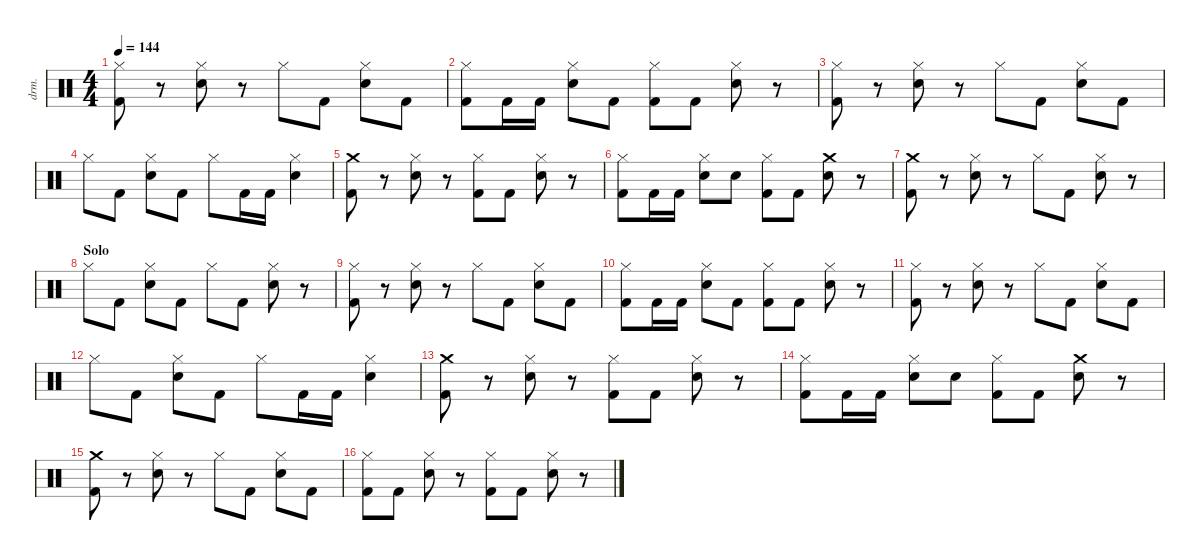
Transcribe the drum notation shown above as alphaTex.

\defaultSystemsLayout 4
\hideDynamics
\bracketExtendMode nobrackets
\track ("Percussion" "drm.") {instrument percussion}
\staff {score}
\articulation defaults
\ts (4 4)
\tempo 144
\clef neutral
\ks c
("Hi-Hat (closed)" "Kick (hit) 2").8{dy ff} r.8 ("Hi-Hat (closed)" "Snare (hit) 2").8 r.8 "Hi-Hat (closed)".8 "Kick (hit) 2".8{dy f} ("Hi-Hat (closed)" "Snare (hit) 2").8{dy ff} "Kick (hit) 2".8{dy f} |
("Hi-Hat (closed)" "Kick (hit) 2").8{dy ff} "Kick (hit) 2".16{dy f} "Kick (hit) 2".16 ("Hi-Hat (closed)" "Snare (hit) 2").8{dy ff} "Kick (hit) 2".8{dy f} ("Hi-Hat (closed)" "Kick (hit) 2").8{dy ff} "Kick (hit) 2".8{dy f} ("Hi-Hat (closed)" "Snare (hit) 2").8{dy ff} r.8 |
("Hi-Hat (closed)" "Kick (hit) 2").8 r.8 ("Hi-Hat (closed)" "Snare (hit) 2").8 r.8 "Hi-Hat (closed)".8 "Kick (hit) 2".8{dy f} ("Hi-Hat (closed)" "Snare (hit) 2").8{dy ff} "Kick (hit) 2".8{dy f} |
"Hi-Hat (closed)".8{dy ff} "Kick (hit) 2".8{dy f} ("Hi-Hat (closed)" "Snare (hit) 2").8{dy ff} "Kick (hit) 2".8{dy f} "Hi-Hat (closed)".8{dy ff} "Kick (hit) 2".16{dy f} "Kick (hit) 2".16 ("Hi-Hat (closed)" "Snare (hit) 2").4{dy ff} |
("Crash medium (hit)" "Kick (hit) 2").8 r.8 ("Hi-Hat (closed)" "Snare (hit) 2").8 r.8 ("Hi-Hat (closed)" "Kick (hit) 2").8 "Kick (hit) 2".8{dy f} ("Hi-Hat (closed)" "Snare (hit) 2").8{dy ff} r.8 |
("Hi-Hat (closed)" "Kick (hit) 2").8 "Kick (hit) 2".16{dy f} "Kick (hit) 2".16 ("Hi-Hat (closed)" "Snare (hit) 2").8{dy ff} "Snare (hit) 2".8 ("Hi-Hat (closed)" "Kick (hit) 2").8 "Kick (hit) 2".8{dy f} ("Crash medium (hit)" "Snare (hit) 2").8{dy ff} r.8 |
("Crash medium (hit)" "Kick (hit) 2").8 r.8 ("Hi-Hat (closed)" "Snare (hit) 2").8 r.8 "Hi-Hat (closed)".8 "Kick (hit) 2".8{dy f} ("Hi-Hat (closed)" "Snare (hit) 2").8{dy ff} r.8 |
\section ("" "Solo")
"Hi-Hat (closed)".8 "Kick (hit) 2".8{dy f} ("Hi-Hat (closed)" "Snare (hit) 2").8{dy ff} "Kick (hit) 2".8{dy f} "Hi-Hat (closed)".8{dy ff} "Kick (hit) 2".8{dy f} ("Hi-Hat (closed)" "Snare (hit) 2").8{dy ff} r.8 |
("Hi-Hat (closed)" "Kick (hit) 2").8 r.8 ("Hi-Hat (closed)" "Snare (hit) 2").8 r.8 "Hi-Hat (closed)".8 "Kick (hit) 2".8{dy f} ("Hi-Hat (closed)" "Snare (hit) 2").8{dy ff} "Kick (hit) 2".8{dy f} |
("Hi-Hat (closed)" "Kick (hit) 2").8{dy ff} "Kick (hit) 2".16{dy f} "Kick (hit) 2".16 ("Hi-Hat (closed)" "Snare (hit) 2").8{dy ff} "Kick (hit) 2".8{dy f} ("Hi-Hat (closed)" "Kick (hit) 2").8{dy ff} "Kick (hit) 2".8{dy f} ("Hi-Hat (closed)" "Snare (hit) 2").8{dy ff} r.8 |
("Hi-Hat (closed)" "Kick (hit) 2").8 r.8 ("Hi-Hat (closed)" "Snare (hit) 2").8 r.8 "Hi-Hat (closed)".8 "Kick (hit) 2".8{dy f} ("Hi-Hat (closed)" "Snare (hit) 2").8{dy ff} "Kick (hit) 2".8{dy f} |
"Hi-Hat (closed)".8{dy ff} "Kick (hit) 2".8{dy f} ("Hi-Hat (closed)" "Snare (hit) 2").8{dy ff} "Kick (hit) 2".8{dy f} "Hi-Hat (closed)".8{dy ff} "Kick (hit) 2".16{dy f} "Kick (hit) 2".16 ("Hi-Hat (closed)" "Snare (hit) 2").4{dy ff} |
("Crash medium (hit)" "Kick (hit) 2").8 r.8 ("Hi-Hat (closed)" "Snare (hit) 2").8 r.8 ("Hi-Hat (closed)" "Kick (hit) 2").8 "Kick (hit) 2".8{dy f} ("Hi-Hat (closed)" "Snare (hit) 2").8{dy ff} r.8 |
("Hi-Hat (closed)" "Kick (hit) 2").8 "Kick (hit) 2".16{dy f} "Kick (hit) 2".16 ("Hi-Hat (closed)" "Snare (hit) 2").8{dy ff} "Snare (hit) 2".8 ("Hi-Hat (closed)" "Kick (hit) 2").8 "Kick (hit) 2".8{dy f} ("Crash medium (hit)" "Snare (hit) 2").8{dy ff} r.8 |
("Crash medium (hit)" "Kick (hit) 2").8 r.8 ("Hi-Hat (closed)" "Snare (hit) 2").8 r.8 "Hi-Hat (closed)".8 "Kick (hit) 2".8{dy f} ("Hi-Hat (closed)" "Snare (hit) 2").8{dy ff} "Kick (hit) 2".8{dy f} |
("Hi-Hat (closed)" "Kick (hit) 2").8{dy ff} "Kick (hit) 2".8{dy f} ("Hi-Hat (closed)" "Snare (hit) 2").8{dy ff} r.8 ("Hi-Hat (closed)" "Kick (hit) 2").8 "Kick (hit) 2".8{dy f} ("Hi-Hat (closed)" "Snare (hit) 2").8{dy ff} r.8
